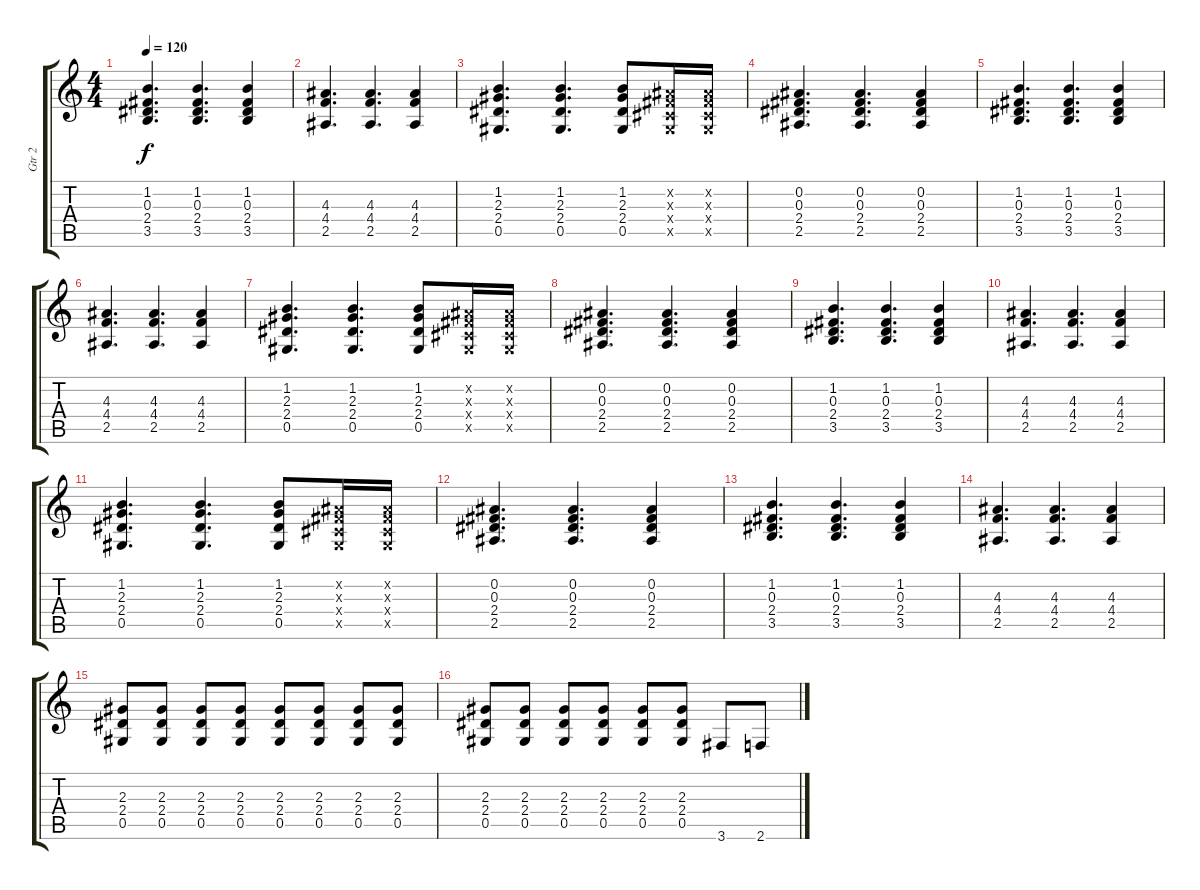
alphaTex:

\track ("Gtr 2" "Gtr 2") {instrument acousticguitarsteel}
\staff {score tabs}
\tuning (Eb4 Bb3 Gb3 Db3 Ab2 Eb2) {hide}
\ts (4 4)
\tempo 120
\clef g2
\ks c
(1.2 0.3 2.4 3.5).4{d dy f} (1.2 0.3 2.4 3.5).4{d} (1.2 0.3 2.4 3.5).4 |
(4.3 4.4 2.5).4{d} (4.3 4.4 2.5).4{d} (4.3 4.4 2.5).4 |
(1.2 2.3 2.4 0.5).4{d} (1.2 2.3 2.4 0.5).4{d} (1.2 2.3 2.4 0.5).8 (0.2{x} 0.3{x} 0.4{x} 0.5{x}).16 (0.2{x} 0.3{x} 0.4{x} 0.5{x}).16 |
(0.2 0.3 2.4 2.5).4{d} (0.2 0.3 2.4 2.5).4{d} (0.2 0.3 2.4 2.5).4 |
(1.2 0.3 2.4 3.5).4{d} (1.2 0.3 2.4 3.5).4{d} (1.2 0.3 2.4 3.5).4 |
(4.3 4.4 2.5).4{d} (4.3 4.4 2.5).4{d} (4.3 4.4 2.5).4 |
(1.2 2.3 2.4 0.5).4{d} (1.2 2.3 2.4 0.5).4{d} (1.2 2.3 2.4 0.5).8 (0.2{x} 0.3{x} 0.4{x} 0.5{x}).16 (0.2{x} 0.3{x} 0.4{x} 0.5{x}).16 |
(0.2 0.3 2.4 2.5).4{d} (0.2 0.3 2.4 2.5).4{d} (0.2 0.3 2.4 2.5).4 |
(1.2 0.3 2.4 3.5).4{d} (1.2 0.3 2.4 3.5).4{d} (1.2 0.3 2.4 3.5).4 |
(4.3 4.4 2.5).4{d} (4.3 4.4 2.5).4{d} (4.3 4.4 2.5).4 |
(1.2 2.3 2.4 0.5).4{d} (1.2 2.3 2.4 0.5).4{d} (1.2 2.3 2.4 0.5).8 (0.2{x} 0.3{x} 0.4{x} 0.5{x}).16 (0.2{x} 0.3{x} 0.4{x} 0.5{x}).16 |
(0.2 0.3 2.4 2.5).4{d} (0.2 0.3 2.4 2.5).4{d} (0.2 0.3 2.4 2.5).4 |
(1.2 0.3 2.4 3.5).4{d} (1.2 0.3 2.4 3.5).4{d} (1.2 0.3 2.4 3.5).4 |
(4.3 4.4 2.5).4{d} (4.3 4.4 2.5).4{d} (4.3 4.4 2.5).4 |
(2.3 2.4 0.5).8 (2.3 2.4 0.5).8 (2.3 2.4 0.5).8 (2.3 2.4 0.5).8 (2.3 2.4 0.5).8 (2.3 2.4 0.5).8 (2.3 2.4 0.5).8 (2.3 2.4 0.5).8 |
(2.3 2.4 0.5).8 (2.3 2.4 0.5).8 (2.3 2.4 0.5).8 (2.3 2.4 0.5).8 (2.3 2.4 0.5).8 (2.3 2.4 0.5).8 3.6.8 2.6.8
